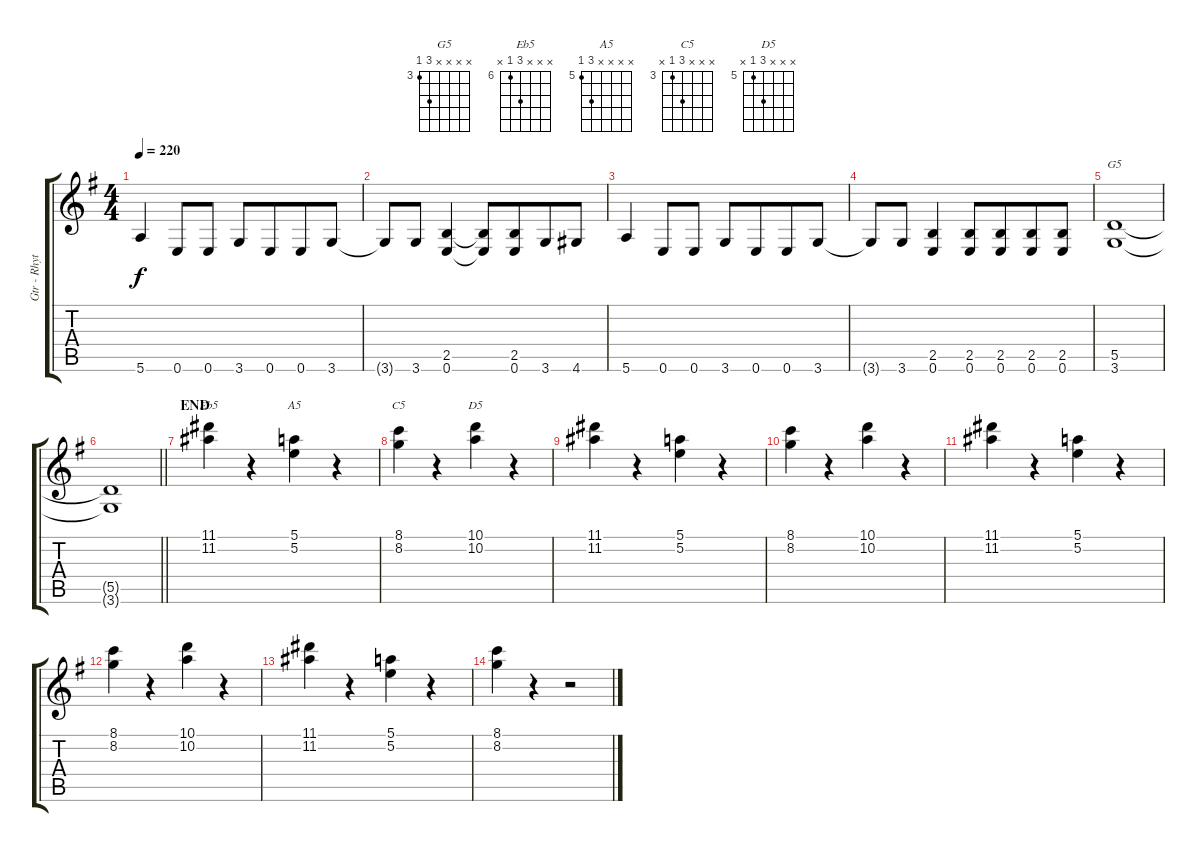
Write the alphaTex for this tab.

\track ("Gtr - Rhythm" "Gtr - Rhyt") {instrument overdrivenguitar}
\staff {score tabs}
\tuning (E4 B3 G3 D3 A2 E2) {hide}
\chord ("G5" x x x x 5 3) {firstfret 3}
\chord ("Eb5" x x x 8 6 x) {firstfret 6}
\chord ("A5" x x x x 7 5) {firstfret 5}
\chord ("C5" x x x 5 3 x) {firstfret 3}
\chord ("D5" x x x 7 5 x) {firstfret 5}
\ts (4 4)
\tempo 220
\clef g2
\ks eminor
5.6.4{dy f} 0.6.8 0.6.8 3.6.8 0.6.8{beam merge} 0.6.8 3.6.8 |
3.6{t}.8 3.6.8 (2.5 0.6).4 (2.5{t} 0.6{t}).8 (2.5 0.6).8{beam merge} 3.6.8 4.6.8 |
5.6.4 0.6.8 0.6.8 3.6.8 0.6.8{beam merge} 0.6.8 3.6.8 |
3.6{t}.8 3.6.8 (2.5 0.6).4{beam merge} (2.5 0.6).8 (2.5 0.6).8{beam merge} (2.5 0.6).8 (2.5 0.6).8 |
(5.5 3.6).1{ch "G5"} |
\barLineRight lightlight
(5.5{t} 3.6{t}).1 |
\section ("" "END")
(11.1 11.2).4{ch "Eb5"} r.4 (5.1 5.2).4{ch "A5"} r.4 |
(8.1 8.2).4{ch "C5"} r.4 (10.1 10.2).4{ch "D5"} r.4 |
(11.1 11.2).4 r.4 (5.1 5.2).4 r.4 |
(8.1 8.2).4 r.4 (10.1 10.2).4 r.4 |
(11.1 11.2).4 r.4 (5.1 5.2).4 r.4 |
(8.1 8.2).4 r.4 (10.1 10.2).4 r.4 |
(11.1 11.2).4 r.4 (5.1 5.2).4 r.4 |
(8.1 8.2).4 r.4 r.2
